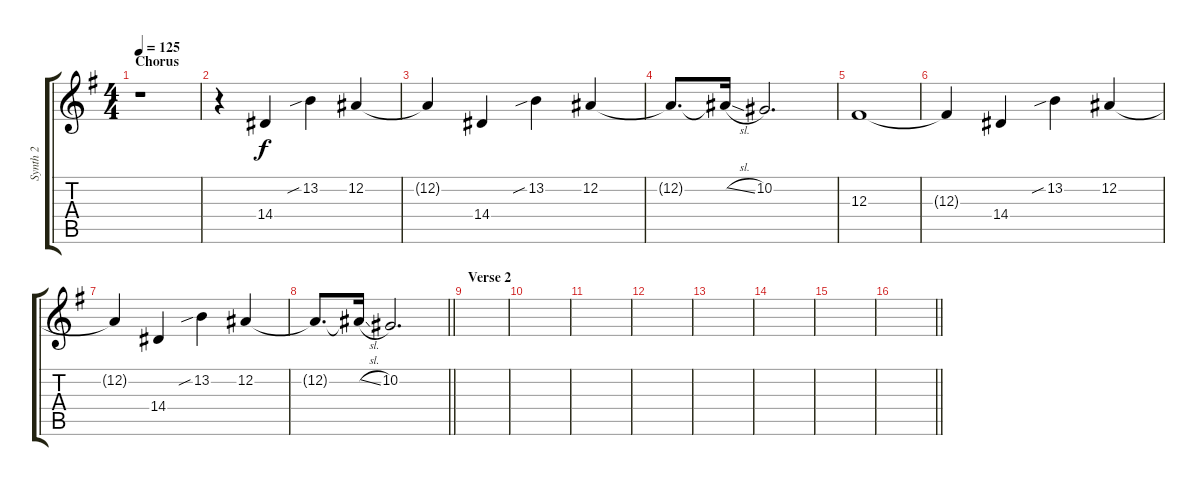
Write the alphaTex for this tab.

\track ("Synth 2" "Synth 2") {instrument lead1square}
\staff {score tabs}
\tuning (Eb4 Bb3 Gb3 Db3 Ab2 Eb2) {hide}
\ts (4 4)
\section ("" "Chorus")
\tempo 125
\clef g2
\ks g
r.1{dy f} |
r.4 14.4.4 13.2{sib}.4 12.2.4 |
12.2{t}.4 14.4.4 13.2{sib}.4 12.2.4 |
12.2{t}.8{d} 12.2{sl t}.16 10.2.2{d} |
12.3.1 |
12.3{t}.4 14.4.4 13.2{sib}.4 12.2.4 |
12.2{t}.4 14.4.4 13.2{sib}.4 12.2.4 |
\barLineRight lightlight
12.2{t}.8{d} 12.2{sl t}.16 10.2.2{d} |
\section ("" "Verse 2")
|
|
|
|
|
|
|
\barLineRight lightlight
